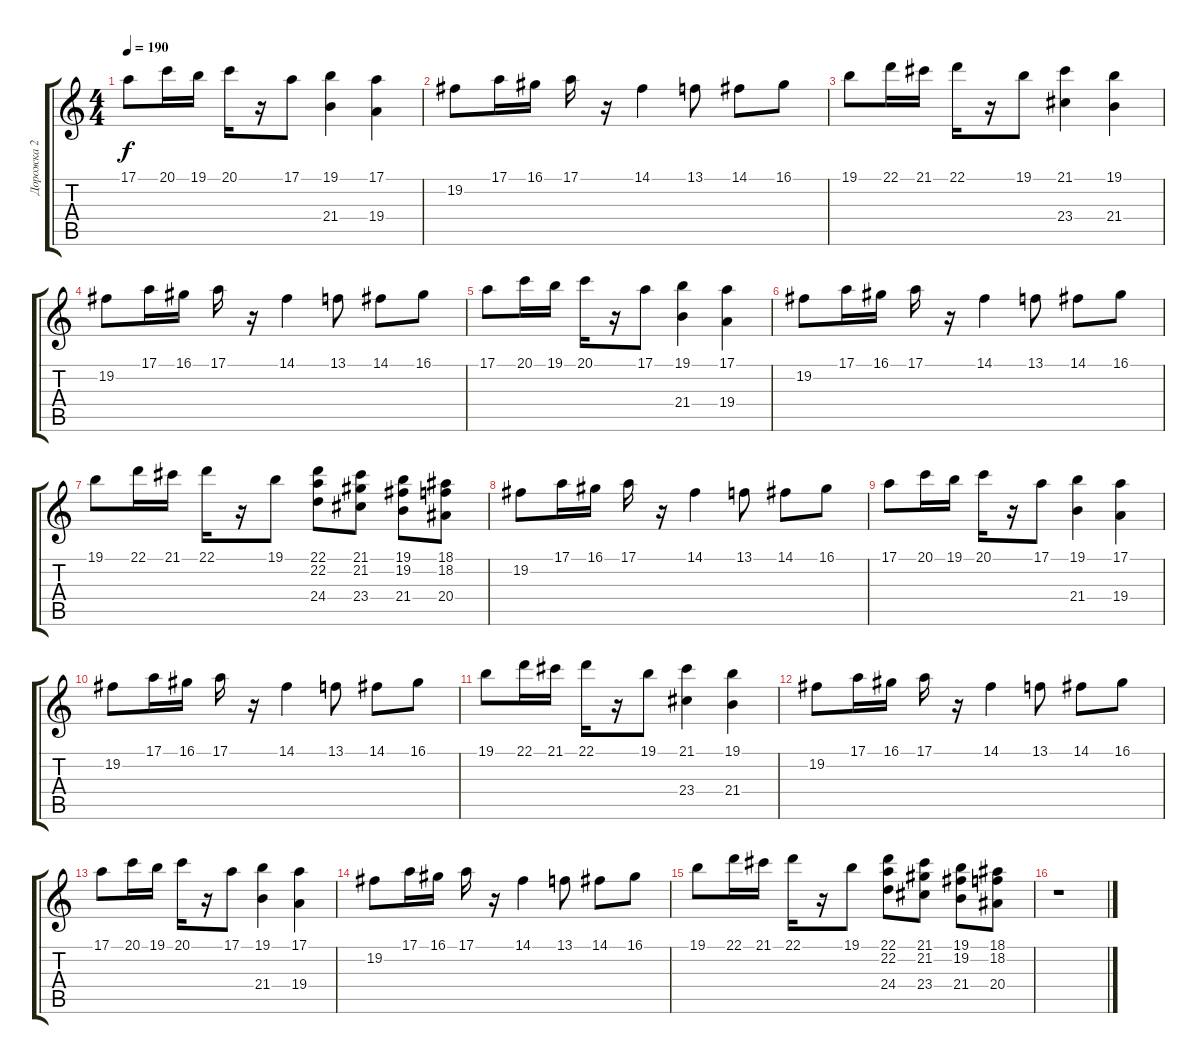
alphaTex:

\track ("Дорожка 2" "Дорожка 2") {instrument stringensemble1}
\staff {score tabs}
\tuning (E4 B3 G3 D3 A2 E2) {hide}
\ts (4 4)
\tempo 190
\clef g2
\ks c
17.1.8{dy f} 20.1.16 19.1.16 20.1.16 r.16 17.1.8 (19.1 21.4).4 (17.1 19.4).4 |
19.2.8 17.1.16 16.1.16 17.1.16 r.16 14.1.4 13.1.8 14.1.8 16.1.8 |
19.1.8 22.1.16 21.1.16 22.1.16 r.16 19.1.8 (21.1 23.4).4 (19.1 21.4).4 |
19.2.8 17.1.16 16.1.16 17.1.16 r.16 14.1.4 13.1.8 14.1.8 16.1.8 |
17.1.8 20.1.16 19.1.16 20.1.16 r.16 17.1.8 (19.1 21.4).4 (17.1 19.4).4 |
19.2.8 17.1.16 16.1.16 17.1.16 r.16 14.1.4 13.1.8 14.1.8 16.1.8 |
19.1.8 22.1.16 21.1.16 22.1.16 r.16 19.1.8 (22.1 22.2 24.4).8 (21.1 21.2 23.4).8 (19.1 19.2 21.4).8 (18.1 18.2 20.4).8 |
19.2.8 17.1.16 16.1.16 17.1.16 r.16 14.1.4 13.1.8 14.1.8 16.1.8 |
17.1.8 20.1.16 19.1.16 20.1.16 r.16 17.1.8 (19.1 21.4).4 (17.1 19.4).4 |
19.2.8 17.1.16 16.1.16 17.1.16 r.16 14.1.4 13.1.8 14.1.8 16.1.8 |
19.1.8 22.1.16 21.1.16 22.1.16 r.16 19.1.8 (21.1 23.4).4 (19.1 21.4).4 |
19.2.8 17.1.16 16.1.16 17.1.16 r.16 14.1.4 13.1.8 14.1.8 16.1.8 |
17.1.8 20.1.16 19.1.16 20.1.16 r.16 17.1.8 (19.1 21.4).4 (17.1 19.4).4 |
19.2.8 17.1.16 16.1.16 17.1.16 r.16 14.1.4 13.1.8 14.1.8 16.1.8 |
19.1.8 22.1.16 21.1.16 22.1.16 r.16 19.1.8 (22.1 22.2 24.4).8 (21.1 21.2 23.4).8 (19.1 19.2 21.4).8 (18.1 18.2 20.4).8 |
r.1
